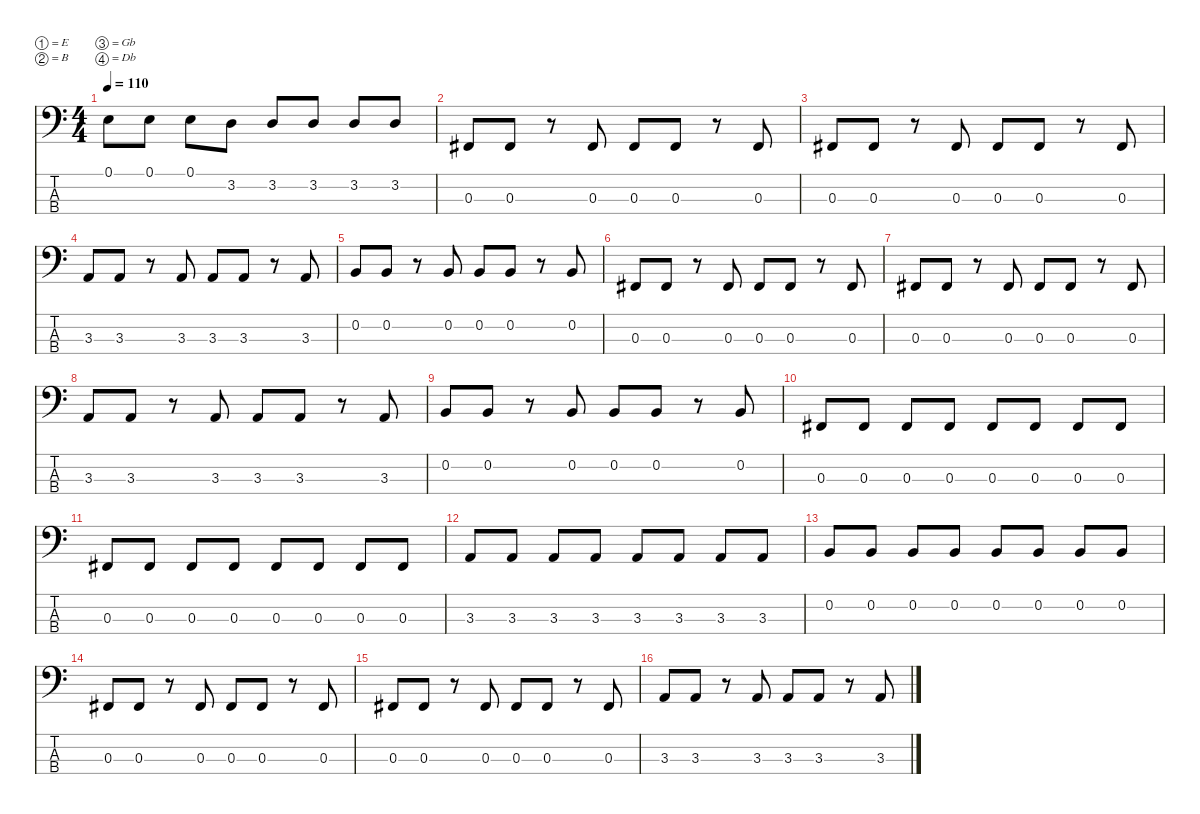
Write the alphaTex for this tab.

\defaultSystemsLayout 4
\hideDynamics
\bracketExtendMode nobrackets
\singleTrackTrackNamePolicy hidden
\multiTrackTrackNamePolicy hidden
\firstSystemTrackNameMode fullname
\firstSystemTrackNameOrientation horizontal
\otherSystemsTrackNameOrientation horizontal
\track ("Bass [Jeff Caxide]" "el.bs.") {instrument electricbasspick}
\staff {score tabs}
\tuning (E2 B1 Gb1 Db1)
\ts (4 4)
\tempo 110
\clef f4
\ks c
0.1.8{dy f beam Down} 0.1.8{beam Down} 0.1.8{beam Down} 3.2.8{beam Down} 3.2.8{beam Up} 3.2.8{beam Up} 3.2.8{beam Up} 3.2.8{beam Up} |
0.3{acc #}.8{beam Up} 0.3{acc #}.8{beam Up} r.8{beam Up} 0.3{acc #}.8{beam Up} 0.3{acc #}.8{beam Up} 0.3{acc #}.8{beam Up} r.8{beam Up} 0.3{acc #}.8{beam Up} |
0.3{acc #}.8{beam Up} 0.3{acc #}.8{beam Up} r.8{beam Up} 0.3{acc #}.8{beam Up} 0.3{acc #}.8{beam Up} 0.3{acc #}.8{beam Up} r.8{beam Up} 0.3{acc #}.8{beam Up} |
3.3.8{beam Up} 3.3.8{beam Up} r.8{beam Up} 3.3.8{beam Up} 3.3.8{beam Up} 3.3.8{beam Up} r.8{beam Up} 3.3.8{beam Up} |
0.2.8{beam Up} 0.2.8{beam Up} r.8{beam Up} 0.2.8{beam Up} 0.2.8{beam Up} 0.2.8{beam Up} r.8{beam Up} 0.2.8{beam Up} |
0.3{acc #}.8{beam Up} 0.3{acc #}.8{beam Up} r.8{beam Up} 0.3{acc #}.8{beam Up} 0.3{acc #}.8{beam Up} 0.3{acc #}.8{beam Up} r.8{beam Up} 0.3{acc #}.8{beam Up} |
0.3{acc #}.8{beam Up} 0.3{acc #}.8{beam Up} r.8{beam Up} 0.3{acc #}.8{beam Up} 0.3{acc #}.8{beam Up} 0.3{acc #}.8{beam Up} r.8{beam Up} 0.3{acc #}.8{beam Up} |
3.3.8{beam Up} 3.3.8{beam Up} r.8{beam Up} 3.3.8{beam Up} 3.3.8{beam Up} 3.3.8{beam Up} r.8{beam Up} 3.3.8{beam Up} |
0.2.8{beam Up} 0.2.8{beam Up} r.8{beam Up} 0.2.8{beam Up} 0.2.8{beam Up} 0.2.8{beam Up} r.8{beam Up} 0.2.8{beam Up} |
0.3{acc #}.8{beam Up} 0.3{acc #}.8{beam Up} 0.3{acc #}.8{beam Up} 0.3{acc #}.8{beam Up} 0.3{acc #}.8{beam Up} 0.3{acc #}.8{beam Up} 0.3{acc #}.8{beam Up} 0.3{acc #}.8{beam Up} |
0.3{acc #}.8{beam Up} 0.3{acc #}.8{beam Up} 0.3{acc #}.8{beam Up} 0.3{acc #}.8{beam Up} 0.3{acc #}.8{beam Up} 0.3{acc #}.8{beam Up} 0.3{acc #}.8{beam Up} 0.3{acc #}.8{beam Up} |
3.3.8{beam Up} 3.3.8{beam Up} 3.3.8{beam Up} 3.3.8{beam Up} 3.3.8{beam Up} 3.3.8{beam Up} 3.3.8{beam Up} 3.3.8{beam Up} |
0.2.8{beam Up} 0.2.8{beam Up} 0.2.8{beam Up} 0.2.8{beam Up} 0.2.8{beam Up} 0.2.8{beam Up} 0.2.8{beam Up} 0.2.8{beam Up} |
0.3{acc #}.8{beam Up} 0.3{acc #}.8{beam Up} r.8{beam Up} 0.3{acc #}.8{beam Up} 0.3{acc #}.8{beam Up} 0.3{acc #}.8{beam Up} r.8{beam Up} 0.3{acc #}.8{beam Up} |
0.3{acc #}.8{beam Up} 0.3{acc #}.8{beam Up} r.8{beam Up} 0.3{acc #}.8{beam Up} 0.3{acc #}.8{beam Up} 0.3{acc #}.8{beam Up} r.8{beam Up} 0.3{acc #}.8{beam Up} |
3.3.8{beam Up} 3.3.8{beam Up} r.8{beam Up} 3.3.8{beam Up} 3.3.8{beam Up} 3.3.8{beam Up} r.8{beam Up} 3.3.8{beam Up}
